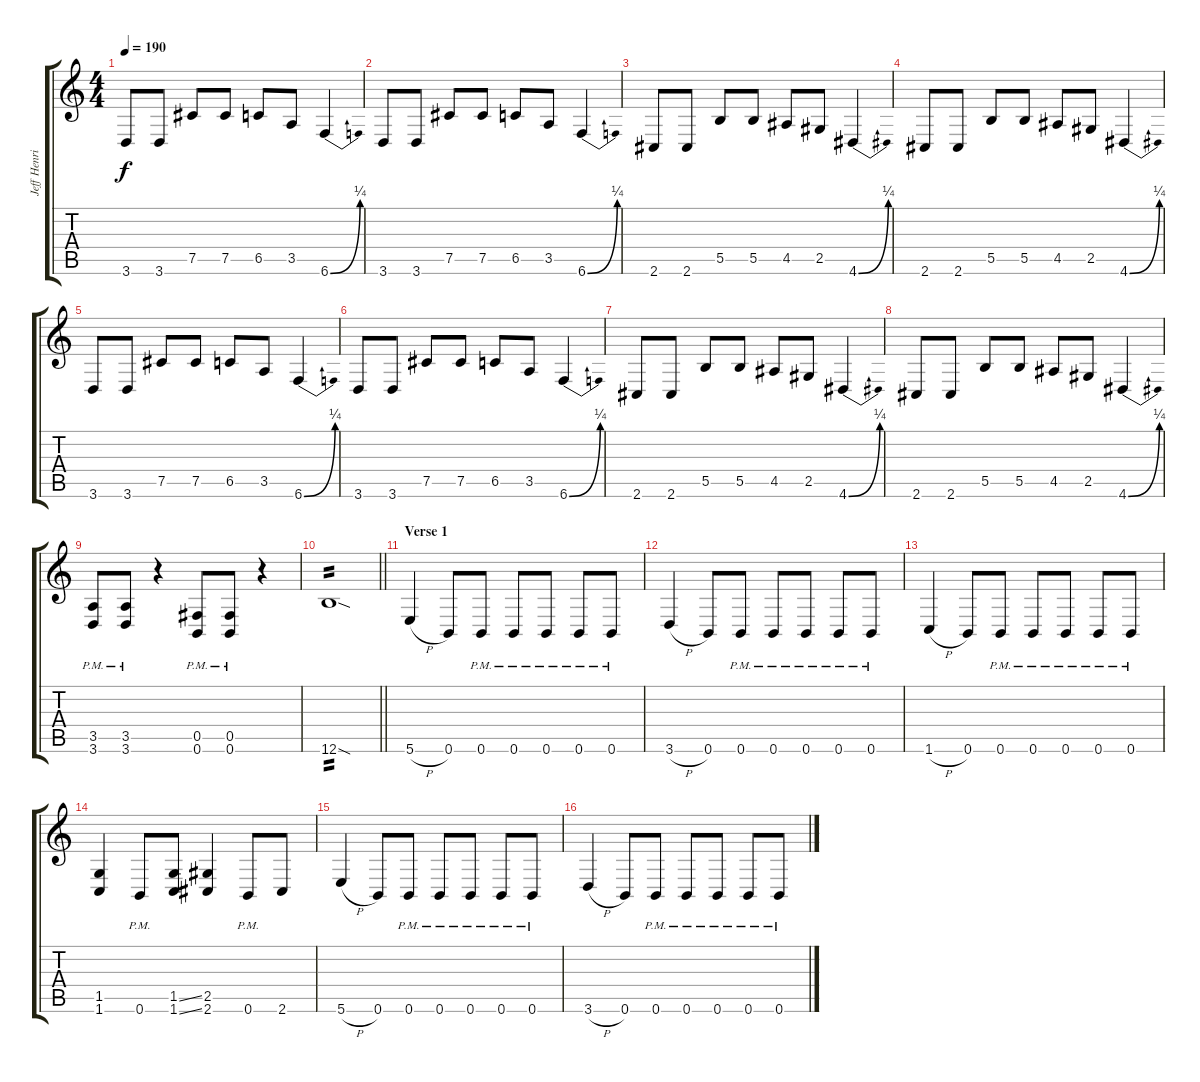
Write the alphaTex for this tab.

\track ("Jeff Henrich (Distortion Guitar)" "Jeff Henri") {instrument distortionguitar}
\staff {score tabs}
\tuning (Db4 Ab3 E3 B2 Gb2 B1) {hide}
\ts (4 4)
\tempo 190
\clef g2
\ks c
3.6.8{dy f} 3.6.8 7.5.8 7.5.8 6.5.8 3.5.8 6.6{be (bend 0 0 60 1)}.4 |
3.6.8 3.6.8 7.5.8 7.5.8 6.5.8 3.5.8 6.6{be (bend 0 0 60 1)}.4 |
2.6.8 2.6.8 5.5.8 5.5.8 4.5.8 2.5.8 4.6{be (bend 0 0 60 1)}.4 |
2.6.8 2.6.8 5.5.8 5.5.8 4.5.8 2.5.8 4.6{be (bend 0 0 60 1)}.4 |
3.6.8 3.6.8 7.5.8 7.5.8 6.5.8 3.5.8 6.6{be (bend 0 0 60 1)}.4 |
3.6.8 3.6.8 7.5.8 7.5.8 6.5.8 3.5.8 6.6{be (bend 0 0 60 1)}.4 |
2.6.8 2.6.8 5.5.8 5.5.8 4.5.8 2.5.8 4.6{be (bend 0 0 60 1)}.4 |
2.6.8 2.6.8 5.5.8 5.5.8 4.5.8 2.5.8 4.6{be (bend 0 0 60 1)}.4 |
(3.5{pm} 3.6{pm}).8 (3.5{pm} 3.6{pm}).8 r.4 (0.5{pm} 0.6{pm}).8 (0.5{pm} 0.6{pm}).8 r.4 |
\barLineRight lightlight
12.6{sod}.1{tp 2} |
\section ("" "Verse 1")
5.6{h}.4 0.6.8 0.6{pm}.8 0.6{pm}.8 0.6{pm}.8 0.6{pm}.8 0.6{pm}.8 |
3.6{h}.4 0.6.8 0.6{pm}.8 0.6{pm}.8 0.6{pm}.8 0.6{pm}.8 0.6{pm}.8 |
1.6{h}.4 0.6.8 0.6{pm}.8 0.6{pm}.8 0.6{pm}.8 0.6{pm}.8 0.6{pm}.8 |
(1.5 1.6).4 0.6{pm}.8 (1.5{ss} 1.6{ss}).8 (2.5 2.6).4 0.6{pm}.8 2.6.8 |
5.6{h}.4 0.6.8 0.6{pm}.8 0.6{pm}.8 0.6{pm}.8 0.6{pm}.8 0.6{pm}.8 |
3.6{h}.4 0.6.8 0.6{pm}.8 0.6{pm}.8 0.6{pm}.8 0.6{pm}.8 0.6{pm}.8
